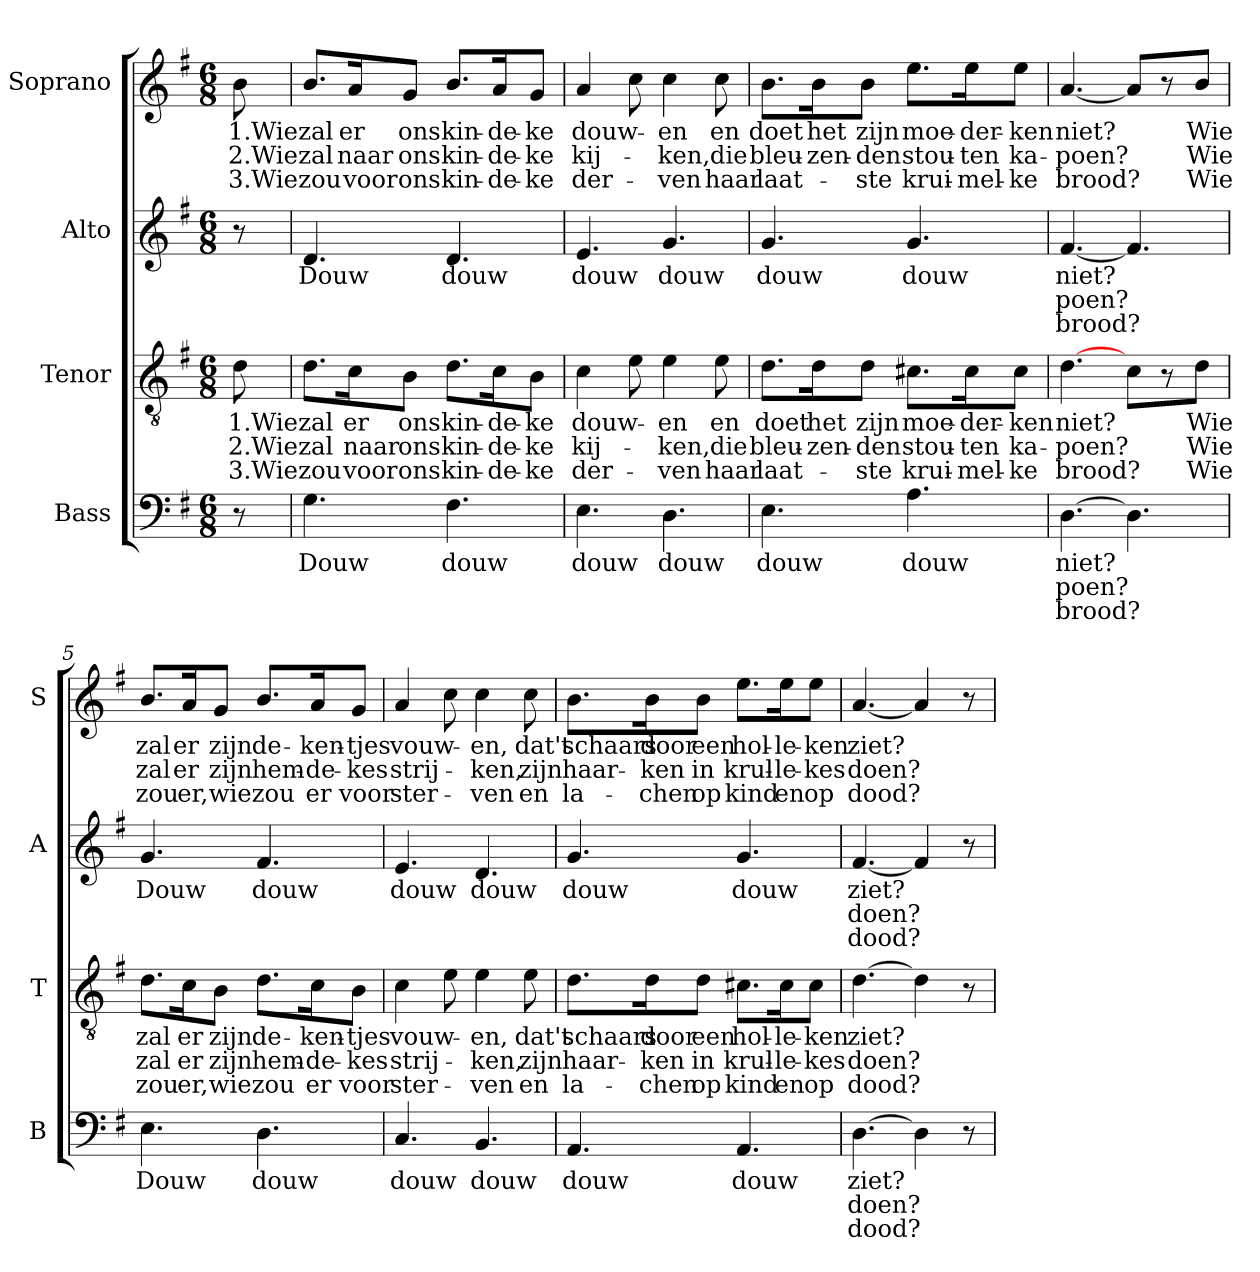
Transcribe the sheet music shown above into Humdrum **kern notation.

**kern	**text	**text	**text	**kern	**text	**text	**text	**kern	**text	**text	**text	**kern	**text	**text	**text
*part4	*part4	*part4	*part4	*part3	*part3	*part3	*part3	*part2	*part2	*part2	*part2	*part1	*part1	*part1	*part1
*staff4	*staff4	*staff4	*staff4	*staff3	*staff3	*staff3	*staff3	*staff2	*staff2	*staff2	*staff2	*staff1	*staff1	*staff1	*staff1
*I"Bass	*	*	*	*I"Tenor	*	*	*	*I"Alto	*	*	*	*I"Soprano	*	*	*
*I'B	*	*	*	*I'T	*	*	*	*I'A	*	*	*	*I'S	*	*	*
*clefF4	*	*	*	*clefGv2	*	*	*	*clefG2	*	*	*	*clefG2	*	*	*
*k[f#]	*	*	*	*k[f#]	*	*	*	*k[f#]	*	*	*	*k[f#]	*	*	*
*G:	*	*	*	*G:	*	*	*	*G:	*	*	*	*G:	*	*	*
*M6/8	*	*	*	*M6/8	*	*	*	*M6/8	*	*	*	*M6/8	*	*	*
=	=	=	=	=	=	=	=	=	=	=	=	=	=	=	=
!	!	!	!	!	!LO:LY:b	!LO:LY:b	!LO:LY:b	!	!	!	!	!	!LO:LY:b	!LO:LY:b	!LO:LY:b
8r	.	.	.	8d\	1.Wie	2.Wie	3.Wie	8r	.	.	.	8b\	1.Wie	2.Wie	3.Wie
=1	=1	=1	=1	=1	=1	=1	=1	=1	=1	=1	=1	=1	=1	=1	=1
!	!LO:LY:b	!	!	!	!LO:LY:b	!LO:LY:b	!LO:LY:b	!	!LO:LY:b	!	!	!	!LO:LY:b	!LO:LY:b	!LO:LY:b
4.G\	Douw	.	.	8.d\L	zal	zal	zou	4.d/	Douw	.	.	8.b/L	zal	zal	zou
!	!	!	!	!	!LO:LY:b	!LO:LY:b	!LO:LY:b	!	!	!	!	!	!LO:LY:b	!LO:LY:b	!LO:LY:b
.	.	.	.	16c\k	er	naar	voor	.	.	.	.	16a/k	er	naar	voor
!	!	!	!	!	!LO:LY:b	!LO:LY:b	!LO:LY:b	!	!	!	!	!	!LO:LY:b	!LO:LY:b	!LO:LY:b
.	.	.	.	8B\J	ons	ons	ons	.	.	.	.	8g/J	ons	ons	ons
!	!LO:LY:b	!	!	!	!LO:LY:b	!LO:LY:b	!LO:LY:b	!	!LO:LY:b	!	!	!	!LO:LY:b	!LO:LY:b	!LO:LY:b
4.F#\	douw	.	.	8.d\L	kin-	kin-	kin-	4.d/	douw	.	.	8.b/L	kin-	kin-	kin-
!	!	!	!	!	!LO:LY:b	!LO:LY:b	!LO:LY:b	!	!	!	!	!	!LO:LY:b	!LO:LY:b	!LO:LY:b
.	.	.	.	16c\k	-de-	-de-	-de-	.	.	.	.	16a/k	-de-	-de-	-de-
!	!	!	!	!	!LO:LY:b	!LO:LY:b	!LO:LY:b	!	!	!	!	!	!LO:LY:b	!LO:LY:b	!LO:LY:b
.	.	.	.	8B\J	-ke	-ke	-ke	.	.	.	.	8g/J	-ke	-ke	-ke
=2	=2	=2	=2	=2	=2	=2	=2	=2	=2	=2	=2	=2	=2	=2	=2
!	!LO:LY:b	!	!	!	!LO:LY:b	!LO:LY:b	!LO:LY:b	!	!LO:LY:b	!	!	!	!LO:LY:b	!LO:LY:b	!LO:LY:b
4.E\	douw	.	.	4c\	douw-	kij-	der-	4.e/	douw	.	.	4a/	douw-	kij-	der-
.	.	.	.	8e\	.	.	.	.	.	.	.	8cc\	.	.	.
!	!LO:LY:b	!	!	!	!LO:LY:b	!LO:LY:b	!LO:LY:b	!	!LO:LY:b	!	!	!	!LO:LY:b	!LO:LY:b	!LO:LY:b
4.D\	douw	.	.	4e\	-en	-ken,	-ven	4.g/	douw	.	.	4cc\	-en	-ken,	-ven
!	!	!	!	!	!LO:LY:b	!LO:LY:b	!LO:LY:b	!	!	!	!	!	!LO:LY:b	!LO:LY:b	!LO:LY:b
.	.	.	.	8e\	en	die	haar	.	.	.	.	8cc\	en	die	haar
=3	=3	=3	=3	=3	=3	=3	=3	=3	=3	=3	=3	=3	=3	=3	=3
!	!LO:LY:b	!	!	!	!LO:LY:b	!LO:LY:b	!LO:LY:b	!	!LO:LY:b	!	!	!	!LO:LY:b	!LO:LY:b	!LO:LY:b
4.E\	douw	.	.	8.d\L	doet	bleu-	laat-	4.g/	douw	.	.	8.b\L	doet	bleu-	laat-
!	!	!	!	!	!LO:LY:b	!LO:LY:b	!	!	!	!	!	!	!LO:LY:b	!LO:LY:b	!
.	.	.	.	16d\k	het	-zen-	.	.	.	.	.	16b\k	het	-zen-	.
!	!	!	!	!	!LO:LY:b	!LO:LY:b	!LO:LY:b	!	!	!	!	!	!LO:LY:b	!LO:LY:b	!LO:LY:b
.	.	.	.	8d\J	zijn	-den	-ste	.	.	.	.	8b\J	zijn	-den	-ste
!	!LO:LY:b	!	!	!	!LO:LY:b	!LO:LY:b	!LO:LY:b	!	!LO:LY:b	!	!	!	!LO:LY:b	!LO:LY:b	!LO:LY:b
4.A\	douw	.	.	8.c#X\L	moe-	stou-	krui-	4.g/	douw	.	.	8.ee\L	moe-	stou-	krui-
!	!	!	!	!	!LO:LY:b	!LO:LY:b	!LO:LY:b	!	!	!	!	!	!LO:LY:b	!LO:LY:b	!LO:LY:b
.	.	.	.	16c#\k	-der-	-ten	-mel-	.	.	.	.	16ee\k	-der-	-ten	-mel-
!	!	!	!	!	!LO:LY:b	!LO:LY:b	!LO:LY:b	!	!	!	!	!	!LO:LY:b	!LO:LY:b	!LO:LY:b
.	.	.	.	8c#\J	-ken	ka-	-ke	.	.	.	.	8ee\J	-ken	ka-	-ke
!!LO:LB:g=z
=4	=4	=4	=4	=4	=4	=4	=4	=4	=4	=4	=4	=4	=4	=4	=4
!	!LO:LY:b	!LO:LY:b	!LO:LY:b	!	!LO:LY:b	!LO:LY:b	!LO:LY:b	!	!LO:LY:b	!LO:LY:b	!LO:LY:b	!	!LO:LY:b	!LO:LY:b	!LO:LY:b
[4.D\	niet?	poen?	brood?	[4.d\	niet?	-poen?	brood?	[4.f#/	niet?	poen?	brood?	[4.a/	niet?	-poen?	brood?
4.D\]	.	.	.	8c\L	.	.	.	4.f#/]	.	.	.	8a/L]	.	.	.
.	.	.	.	8r	.	.	.	.	.	.	.	8r	.	.	.
!	!	!	!	!	!LO:LY:b	!LO:LY:b	!LO:LY:b	!	!	!	!	!	!LO:LY:b	!LO:LY:b	!LO:LY:b
.	.	.	.	8d\J	Wie	Wie	Wie	.	.	.	.	8b/J	Wie	Wie	Wie
=5	=5	=5	=5	=5	=5	=5	=5	=5	=5	=5	=5	=5	=5	=5	=5
!	!LO:LY:b	!	!	!	!LO:LY:b	!LO:LY:b	!LO:LY:b	!	!LO:LY:b	!	!	!	!LO:LY:b	!LO:LY:b	!LO:LY:b
4.E\	Douw	.	.	8.d\L	zal	zal	zou	4.g/	Douw	.	.	8.b/L	zal	zal	zou
!	!	!	!	!	!LO:LY:b	!LO:LY:b	!LO:LY:b	!	!	!	!	!	!LO:LY:b	!LO:LY:b	!LO:LY:b
.	.	.	.	16c\k	er	er	er,	.	.	.	.	16a/k	er	er	er,
!	!	!	!	!	!LO:LY:b	!LO:LY:b	!LO:LY:b	!	!	!	!	!	!LO:LY:b	!LO:LY:b	!LO:LY:b
.	.	.	.	8B\J	zijn	zijn	wie	.	.	.	.	8g/J	zijn	zijn	wie
!	!LO:LY:b	!	!	!	!LO:LY:b	!LO:LY:b	!LO:LY:b	!	!LO:LY:b	!	!	!	!LO:LY:b	!LO:LY:b	!LO:LY:b
4.D\	douw	.	.	8.d\L	de-	hem-	zou	4.f#/	douw	.	.	8.b/L	de-	hem-	zou
!	!	!	!	!	!LO:LY:b	!LO:LY:b	!LO:LY:b	!	!	!	!	!	!LO:LY:b	!LO:LY:b	!LO:LY:b
.	.	.	.	16c\k	-ken-	-de-	er	.	.	.	.	16a/k	-ken-	-de-	er
!	!	!	!	!	!LO:LY:b	!LO:LY:b	!LO:LY:b	!	!	!	!	!	!LO:LY:b	!LO:LY:b	!LO:LY:b
.	.	.	.	8B\J	-tjes	-kes	voor	.	.	.	.	8g/J	-tjes	-kes	voor
=6	=6	=6	=6	=6	=6	=6	=6	=6	=6	=6	=6	=6	=6	=6	=6
!	!LO:LY:b	!	!	!	!LO:LY:b	!LO:LY:b	!LO:LY:b	!	!LO:LY:b	!	!	!	!LO:LY:b	!LO:LY:b	!LO:LY:b
4.C/	douw	.	.	4c\	vouw-	strij-	ster-	4.e/	douw	.	.	4a/	vouw-	strij-	ster-
.	.	.	.	8e\	.	.	.	.	.	.	.	8cc\	.	.	.
!	!LO:LY:b	!	!	!	!LO:LY:b	!LO:LY:b	!LO:LY:b	!	!LO:LY:b	!	!	!	!LO:LY:b	!LO:LY:b	!LO:LY:b
4.BB/	douw	.	.	4e\	-en,	-ken,	-ven	4.d/	douw	.	.	4cc\	-en,	-ken,	-ven
!	!	!	!	!	!LO:LY:b	!LO:LY:b	!LO:LY:b	!	!	!	!	!	!LO:LY:b	!LO:LY:b	!LO:LY:b
.	.	.	.	8e\	dat't	zijn	en	.	.	.	.	8cc\	dat't	zijn	en
=7	=7	=7	=7	=7	=7	=7	=7	=7	=7	=7	=7	=7	=7	=7	=7
!	!LO:LY:b	!	!	!	!LO:LY:b	!LO:LY:b	!LO:LY:b	!	!LO:LY:b	!	!	!	!LO:LY:b	!LO:LY:b	!LO:LY:b
4.AA/	douw	.	.	8.d\L	schaars	haar-	la-	4.g/	douw	.	.	8.b\L	schaars	haar-	la-
!	!	!	!	!	!LO:LY:b	!LO:LY:b	!LO:LY:b	!	!	!	!	!	!LO:LY:b	!LO:LY:b	!LO:LY:b
.	.	.	.	16d\k	door	-ken	-chen	.	.	.	.	16b\k	door	-ken	-chen
!	!	!	!	!	!LO:LY:b	!LO:LY:b	!LO:LY:b	!	!	!	!	!	!LO:LY:b	!LO:LY:b	!LO:LY:b
.	.	.	.	8d\J	een	in	op	.	.	.	.	8b\J	een	in	op
!	!LO:LY:b	!	!	!	!LO:LY:b	!LO:LY:b	!LO:LY:b	!	!LO:LY:b	!	!	!	!LO:LY:b	!LO:LY:b	!LO:LY:b
4.AA/	douw	.	.	8.c#X\L	hol-	krul-	kind	4.g/	douw	.	.	8.ee\L	hol-	krul-	kind
!	!	!	!	!	!LO:LY:b	!LO:LY:b	!LO:LY:b	!	!	!	!	!	!LO:LY:b	!LO:LY:b	!LO:LY:b
.	.	.	.	16c#\k	-le-	-le-	en	.	.	.	.	16ee\k	-le-	-le-	en
!	!	!	!	!	!LO:LY:b	!LO:LY:b	!LO:LY:b	!	!	!	!	!	!LO:LY:b	!LO:LY:b	!LO:LY:b
.	.	.	.	8c#\J	-ken	-kes	op	.	.	.	.	8ee\J	-ken	-kes	op
!!LO:PB:g=z
=8	=8	=8	=8	=8	=8	=8	=8	=8	=8	=8	=8	=8	=8	=8	=8
!	!LO:LY:b	!LO:LY:b	!LO:LY:b	!	!LO:LY:b	!LO:LY:b	!LO:LY:b	!	!LO:LY:b	!LO:LY:b	!LO:LY:b	!	!LO:LY:b	!LO:LY:b	!LO:LY:b
[4.D\	ziet?	doen?	dood?	[4.d\	ziet?	doen?	dood?	[4.f#/	ziet?	doen?	dood?	[4.a/	ziet?	doen?	dood?
4D\]	.	.	.	4d\]	.	.	.	4f#/]	.	.	.	4a/]	.	.	.
8r	.	.	.	8r	.	.	.	8r	.	.	.	8r	.	.	.
=	=	=	=	=	=	=	=	=	=	=	=	=	=	=	=
*-	*-	*-	*-	*-	*-	*-	*-	*-	*-	*-	*-	*-	*-	*-	*-
